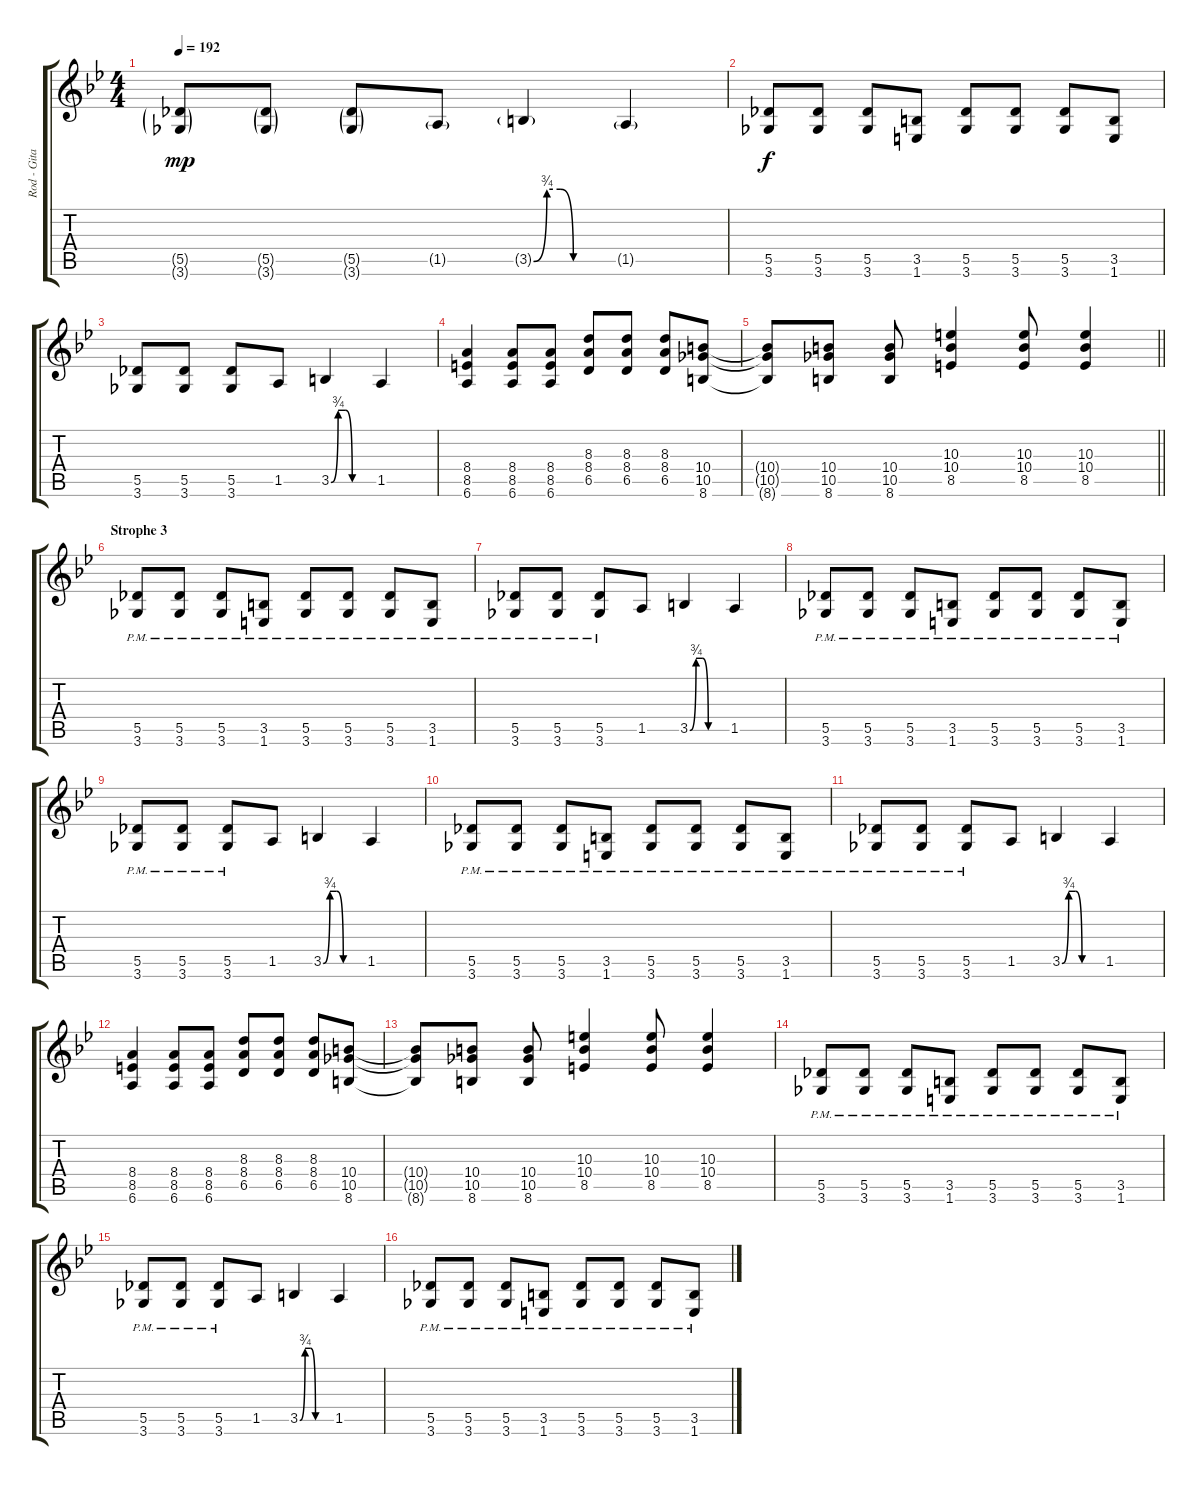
\track ("Rod - Gitarre" "Rod - Gita") {instrument overdrivenguitar}
\staff {score tabs}
\tuning (Eb4 Bb3 Gb3 Db3 Ab2 Eb2) {hide}
\ts (4 4)
\tempo 192
\clef g2
\ks bb
(5.5{g} 3.6{g}).8{dy mp} (5.5{g} 3.6{g}).8 (5.5{g} 3.6{g}).8 1.5{g}.8 3.5{be (custom 0 0 10 3 20 3 30 0 60 0) g}.4 1.5{g}.4 |
(5.5 3.6).8{dy f} (5.5 3.6).8 (5.5 3.6).8 (3.5 1.6).8 (5.5 3.6).8 (5.5 3.6).8 (5.5 3.6).8 (3.5 1.6).8 |
(5.5 3.6).8 (5.5 3.6).8 (5.5 3.6).8 1.5.8 3.5{be (custom 0 0 10 3 20 3 30 0 60 0)}.4 1.5.4 |
(8.4 8.5 6.6).4 (8.4 8.5 6.6).8 (8.4 8.5 6.6).8 (8.3 8.4 6.5).8 (8.3 8.4 6.5).8 (8.3 8.4 6.5).8 (10.4 10.5 8.6).8 |
\barLineRight lightlight
(10.4{t} 10.5{t} 8.6{t}).8 (10.4 10.5 8.6).8 (10.4 10.5 8.6).8 (10.3 10.4 8.5).4 (10.3 10.4 8.5).8 (10.3 10.4 8.5).4 |
\section ("" "Strophe 3")
(5.5{pm} 3.6{pm}).8 (5.5{pm} 3.6{pm}).8 (5.5{pm} 3.6{pm}).8 (3.5{pm} 1.6{pm}).8 (5.5{pm} 3.6{pm}).8 (5.5{pm} 3.6{pm}).8 (5.5{pm} 3.6{pm}).8 (3.5{pm} 1.6{pm}).8 |
(5.5{pm} 3.6{pm}).8 (5.5{pm} 3.6{pm}).8 (5.5{pm} 3.6{pm}).8 1.5.8 3.5{be (custom 0 0 10 3 20 3 30 0 60 0)}.4 1.5.4 |
(5.5{pm} 3.6{pm}).8 (5.5{pm} 3.6{pm}).8 (5.5{pm} 3.6{pm}).8 (3.5{pm} 1.6{pm}).8 (5.5{pm} 3.6{pm}).8 (5.5{pm} 3.6{pm}).8 (5.5{pm} 3.6{pm}).8 (3.5{pm} 1.6{pm}).8 |
(5.5{pm} 3.6{pm}).8 (5.5{pm} 3.6{pm}).8 (5.5{pm} 3.6{pm}).8 1.5.8 3.5{be (custom 0 0 10 3 20 3 30 0 60 0)}.4 1.5.4 |
(5.5{pm} 3.6{pm}).8 (5.5{pm} 3.6{pm}).8 (5.5{pm} 3.6{pm}).8 (3.5{pm} 1.6{pm}).8 (5.5{pm} 3.6{pm}).8 (5.5{pm} 3.6{pm}).8 (5.5{pm} 3.6{pm}).8 (3.5{pm} 1.6{pm}).8 |
(5.5{pm} 3.6{pm}).8 (5.5{pm} 3.6{pm}).8 (5.5{pm} 3.6{pm}).8 1.5.8 3.5{be (custom 0 0 10 3 20 3 30 0 60 0)}.4 1.5.4 |
(8.4 8.5 6.6).4 (8.4 8.5 6.6).8 (8.4 8.5 6.6).8 (8.3 8.4 6.5).8 (8.3 8.4 6.5).8 (8.3 8.4 6.5).8 (10.4 10.5 8.6).8 |
(10.4{t} 10.5{t} 8.6{t}).8 (10.4 10.5 8.6).8 (10.4 10.5 8.6).8 (10.3 10.4 8.5).4 (10.3 10.4 8.5).8 (10.3 10.4 8.5).4 |
(5.5{pm} 3.6{pm}).8 (5.5{pm} 3.6{pm}).8 (5.5{pm} 3.6{pm}).8 (3.5{pm} 1.6{pm}).8 (5.5{pm} 3.6{pm}).8 (5.5{pm} 3.6{pm}).8 (5.5{pm} 3.6{pm}).8 (3.5{pm} 1.6{pm}).8 |
(5.5{pm} 3.6{pm}).8 (5.5{pm} 3.6{pm}).8 (5.5{pm} 3.6{pm}).8 1.5.8 3.5{be (custom 0 0 10 3 20 3 30 0 60 0)}.4 1.5.4 |
(5.5{pm} 3.6{pm}).8 (5.5{pm} 3.6{pm}).8 (5.5{pm} 3.6{pm}).8 (3.5{pm} 1.6{pm}).8 (5.5{pm} 3.6{pm}).8 (5.5{pm} 3.6{pm}).8 (5.5{pm} 3.6{pm}).8 (3.5{pm} 1.6{pm}).8
